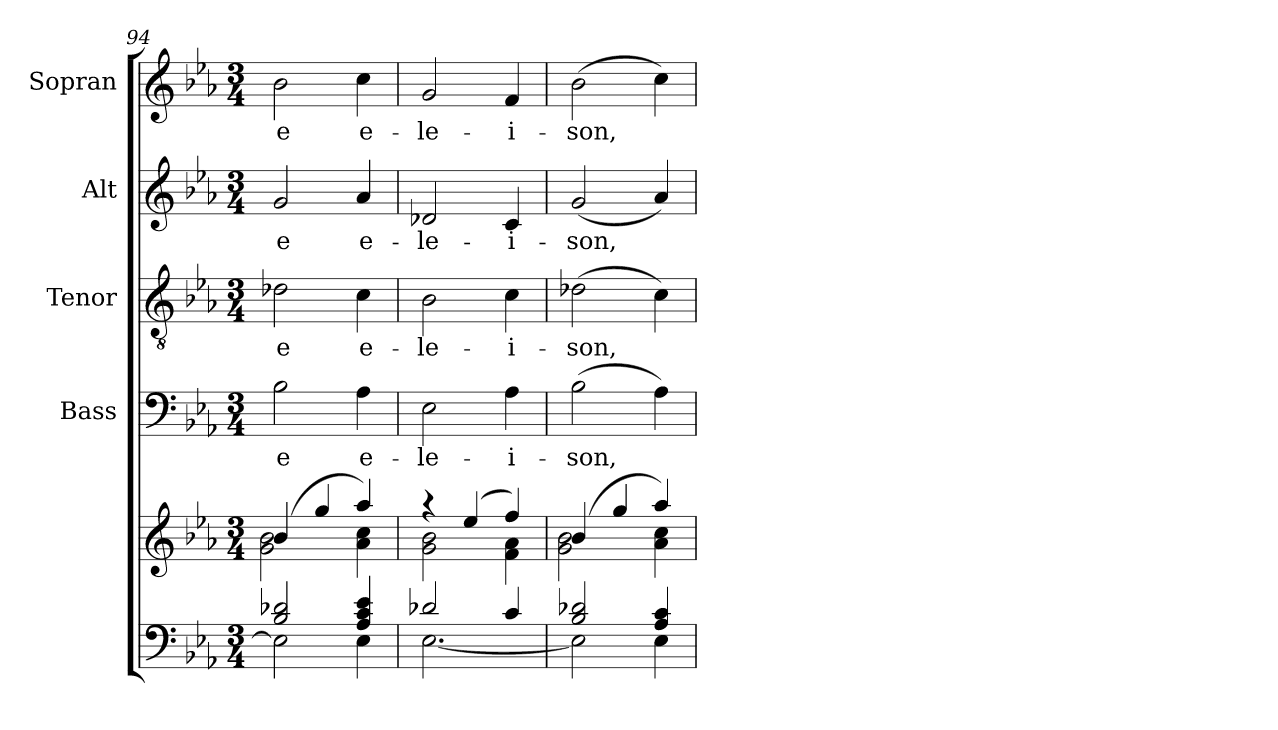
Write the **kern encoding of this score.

**kern	**kern	**kern	**text	**kern	**text	**kern	**text	**kern	**text
*part5	*part5	*part4	*part4	*part3	*part3	*part2	*part2	*part1	*part1
*staff6	*staff5	*staff4	*staff4	*staff3	*staff3	*staff2	*staff2	*staff1	*staff1
*	*	*I"Bass	*	*I"Tenor	*	*I"Alt	*	*I"Sopran	*
*	*	*I'B.	*	*I'T.	*	*I'A.	*	*I'S.	*
*clefF4	*clefG2	*clefF4	*	*clefGv2	*	*clefG2	*	*clefG2	*
*k[b-e-a-]	*k[b-e-a-]	*k[b-e-a-]	*	*k[b-e-a-]	*	*k[b-e-a-]	*	*k[b-e-a-]	*
*E-:	*E-:	*E-:	*	*E-:	*	*E-:	*	*E-:	*
*M3/4	*M3/4	*M3/4	*	*M3/4	*	*M3/4	*	*M3/4	*
=94	=94	=94	=94	=94	=94	=94	=94	=94	=94
*^	*^	*	*	*	*	*	*	*	*
!	!	!	!	!	!LO:LY:b	!	!LO:LY:b	!	!LO:LY:b	!	!LO:LY:b
2B-/ 2d-X/	2E-\]	(4b-/	2g\ 2b-\	2B-\	-e	2d-X\	-e	2g/	-e	2b-\	-e
.	.	4gg/	.	.	.	.	.	.	.	.	.
!	!	!	!	!	!LO:LY:b	!	!LO:LY:b	!	!LO:LY:b	!	!LO:LY:b
4A-/ 4c/ 4e-/	4E-\	4aa-/)	4a-\ 4cc\	4A-\	e-	4c\	e-	4a-/	e-	4cc\	e-
!!LO:PB:g=z
=95	=95	=95	=95	=95	=95	=95	=95	=95	=95	=95	=95
!	!	!	!	!	!LO:LY:b	!	!LO:LY:b	!	!LO:LY:b	!	!LO:LY:b
2d-X/	[<2.E-\	4rgg	2g\ 2b-\	2E-\	-le-	2B-\	-le-	2d-X/	-le-	2g/	-le-
.	.	(4ee-/	.	.	.	.	.	.	.	.	.
!	!	!	!	!	!LO:LY:b	!	!LO:LY:b	!	!LO:LY:b	!	!LO:LY:b
4c/	.	4ff/)	4f\ 4a-\	4A-\	-i-	4c\	-i-	4c/	-i-	4f/	-i-
=96	=96	=96	=96	=96	=96	=96	=96	=96	=96	=96	=96
!	!	!	!	!	!LO:LY:b	!	!LO:LY:b	!	!LO:LY:b	!	!LO:LY:b
2B-/ 2d-X/	2E-\]	(4b-/	2g\ 2b-\	(>2B-\	-son,	(>2d-X\	-son,	(<2g/	-son,	(>2b-\	-son,
.	.	4gg/	.	.	.	.	.	.	.	.	.
4A-/ 4c/	4E-\	4aa-/)	4a-\ 4cc\	4A-\)	.	4c\)	.	4a-/)	.	4cc\)	.
*v	*v	*	*	*	*	*	*	*	*	*	*
*	*v	*v	*	*	*	*	*	*	*	*
=	=	=	=	=	=	=	=	=	=
*-	*-	*-	*-	*-	*-	*-	*-	*-	*-
